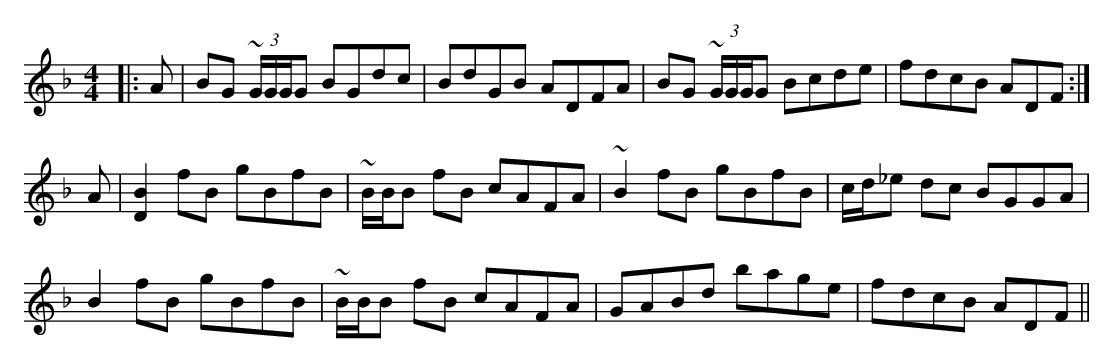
X:1
M:4/4
K:Gdor
|:A|BG ~(3G/G/G/G BGdc|BdGB ADFA|BG ~(3G/G/G/G Bcde|fdcB ADF:|
A|[D2B2] fB gBfB|~B/B/B fB cAFA|~B2 fB gBfB|c/d/_e dc BGGA|
B2 fB gBfB|~B/B/B fB cAFA|GABd bage|fdcB ADF||
